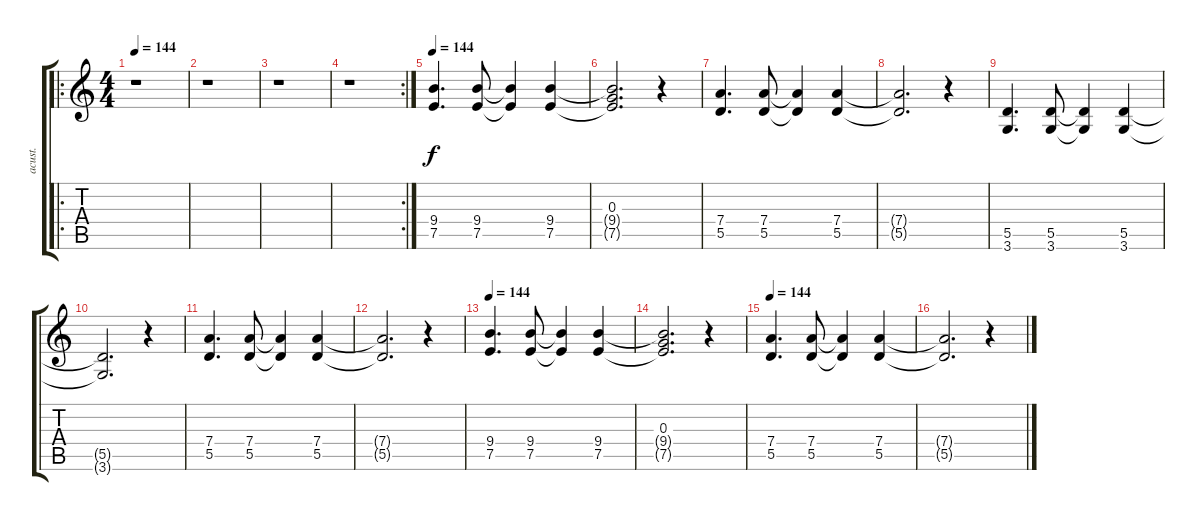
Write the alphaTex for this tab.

\track ("acust." "acust.") {instrument acousticguitarsteel}
\staff {score tabs}
\tuning (E4 B3 G3 D3 A2 E2) {hide}
\ro
\ts (4 4)
\tempo 144
\clef g2
\ks c
r.1{dy f} |
r.1 |
r.1 |
\rc 2
r.1 |
\tempo 144
(9.4 7.5).4{d volume 13 instrument distortionguitar} (9.4 7.5).8 (9.4{t} 7.5{t}).4 (9.4 7.5).4 |
(0.3 9.4{t} 7.5{t}).2{d} r.4 |
(7.4 5.5).4{d volume 13 instrument distortionguitar} (7.4 5.5).8 (7.4{t} 5.5{t}).4 (7.4 5.5).4 |
(7.4{t} 5.5{t}).2{d} r.4 |
(5.5 3.6).4{d volume 13 instrument distortionguitar} (5.5 3.6).8 (5.5{t} 3.6{t}).4 (5.5 3.6).4 |
(5.5{t} 3.6{t}).2{d} r.4 |
(7.4 5.5).4{d volume 13 instrument distortionguitar} (7.4 5.5).8 (7.4{t} 5.5{t}).4 (7.4 5.5).4 |
(7.4{t} 5.5{t}).2{d} r.4 |
\tempo 144
(9.4 7.5).4{d volume 13 instrument distortionguitar} (9.4 7.5).8 (9.4{t} 7.5{t}).4 (9.4 7.5).4 |
(0.3 9.4{t} 7.5{t}).2{d} r.4 |
\tempo 144
(7.4 5.5).4{d volume 13 instrument distortionguitar} (7.4 5.5).8 (7.4{t} 5.5{t}).4 (7.4 5.5).4 |
(7.4{t} 5.5{t}).2{d} r.4
